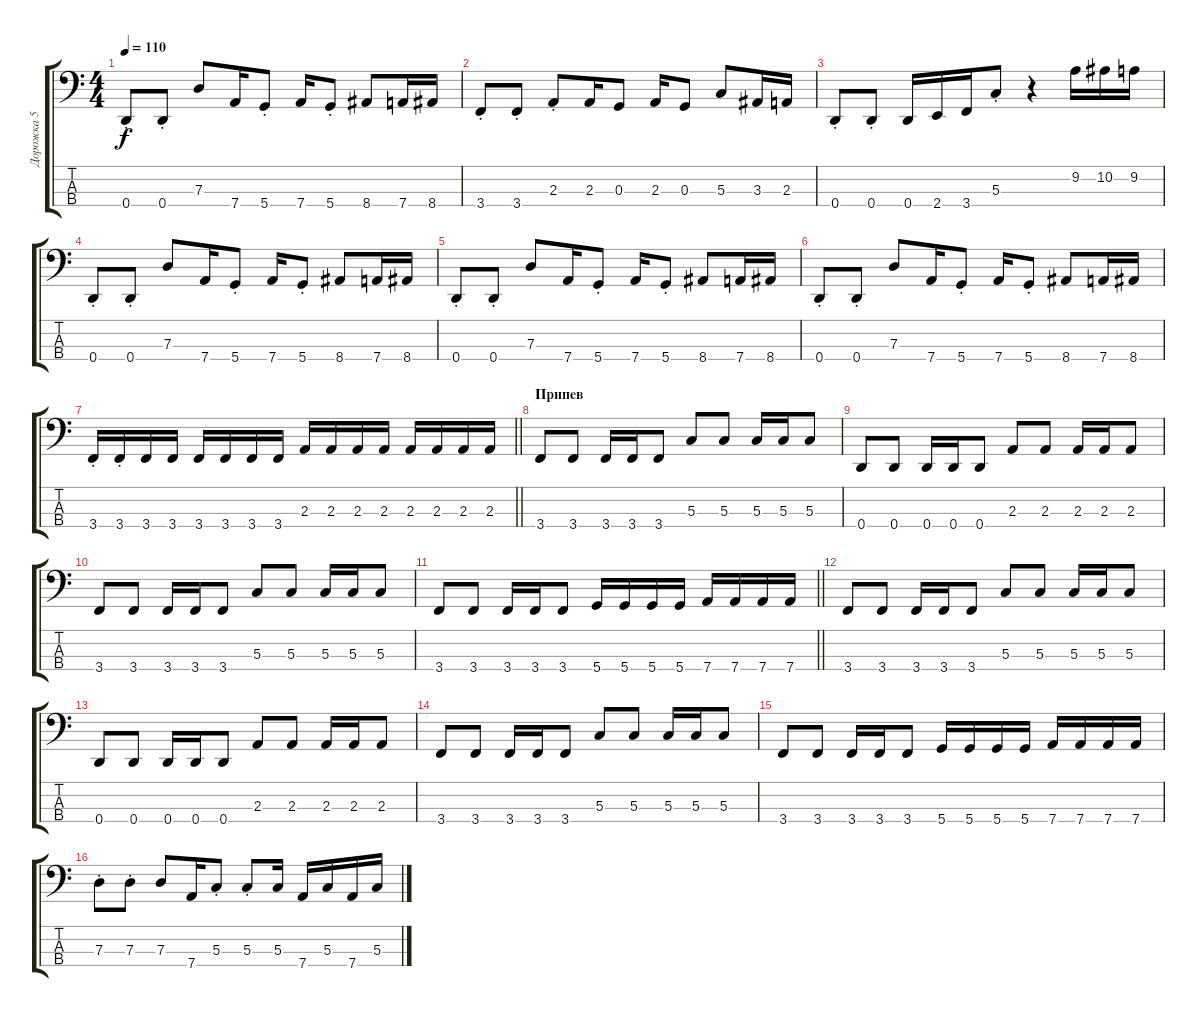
\track ("Дорожка 5" "Дорожка 5") {instrument electricbassfinger}
\staff {score tabs}
\tuning (F2 C2 G1 D1) {hide}
\ts (4 4)
\tempo 110
\clef f4
\ks c
0.4{st}.8{dy f} 0.4{st}.8 7.3.8 7.4.16 5.4{st}.8 7.4.16 5.4{st}.8 8.4.8 7.4.16 8.4.16 |
3.4{st}.8 3.4{st}.8 2.3{st}.8 2.3.16 0.3.8 2.3.16 0.3.8 5.3.8 3.3.16 2.3.16 |
0.4{st}.8 0.4{st}.8 0.4.16 2.4.16 3.4.16 5.3{st}.8 r.4 9.2.16 10.2.16 9.2.16 |
0.4{st}.8 0.4{st}.8 7.3.8 7.4.16 5.4{st}.8 7.4.16 5.4{st}.8 8.4.8 7.4.16 8.4.16 |
0.4{st}.8 0.4{st}.8 7.3.8 7.4.16 5.4{st}.8 7.4.16 5.4{st}.8 8.4.8 7.4.16 8.4.16 |
0.4{st}.8 0.4{st}.8 7.3.8 7.4.16 5.4{st}.8 7.4.16 5.4{st}.8 8.4.8 7.4.16 8.4.16 |
\barLineRight lightlight
3.4{st}.16 3.4{st}.16 3.4.16 3.4.16 3.4.16 3.4.16 3.4.16 3.4.16 2.3.16 2.3.16 2.3.16 2.3.16 2.3.16 2.3.16 2.3.16 2.3.16 |
\section ("" "Припев")
3.4.8 3.4.8 3.4.16 3.4.16 3.4.8 5.3.8 5.3.8 5.3.16 5.3.16 5.3.8 |
0.4.8 0.4.8 0.4.16 0.4.16 0.4.8 2.3.8 2.3.8 2.3.16 2.3.16 2.3.8 |
3.4.8 3.4.8 3.4.16 3.4.16 3.4.8 5.3.8 5.3.8 5.3.16 5.3.16 5.3.8 |
\barLineRight lightlight
3.4.8 3.4.8 3.4.16 3.4.16 3.4.8 5.4.16 5.4.16 5.4.16 5.4.16 7.4.16 7.4.16 7.4.16 7.4.16 |
3.4.8 3.4.8 3.4.16 3.4.16 3.4.8 5.3.8 5.3.8 5.3.16 5.3.16 5.3.8 |
0.4.8 0.4.8 0.4.16 0.4.16 0.4.8 2.3.8 2.3.8 2.3.16 2.3.16 2.3.8 |
3.4.8 3.4.8 3.4.16 3.4.16 3.4.8 5.3.8 5.3.8 5.3.16 5.3.16 5.3.8 |
3.4.8 3.4.8 3.4.16 3.4.16 3.4.8 5.4.16 5.4.16 5.4.16 5.4.16 7.4.16 7.4.16 7.4.16 7.4.16 |
7.3{st}.8 7.3{st}.8 7.3.8 7.4.16 5.3{st}.8 5.3{st}.8 5.3.16 7.4.16 5.3.16 7.4.16 5.3.16
